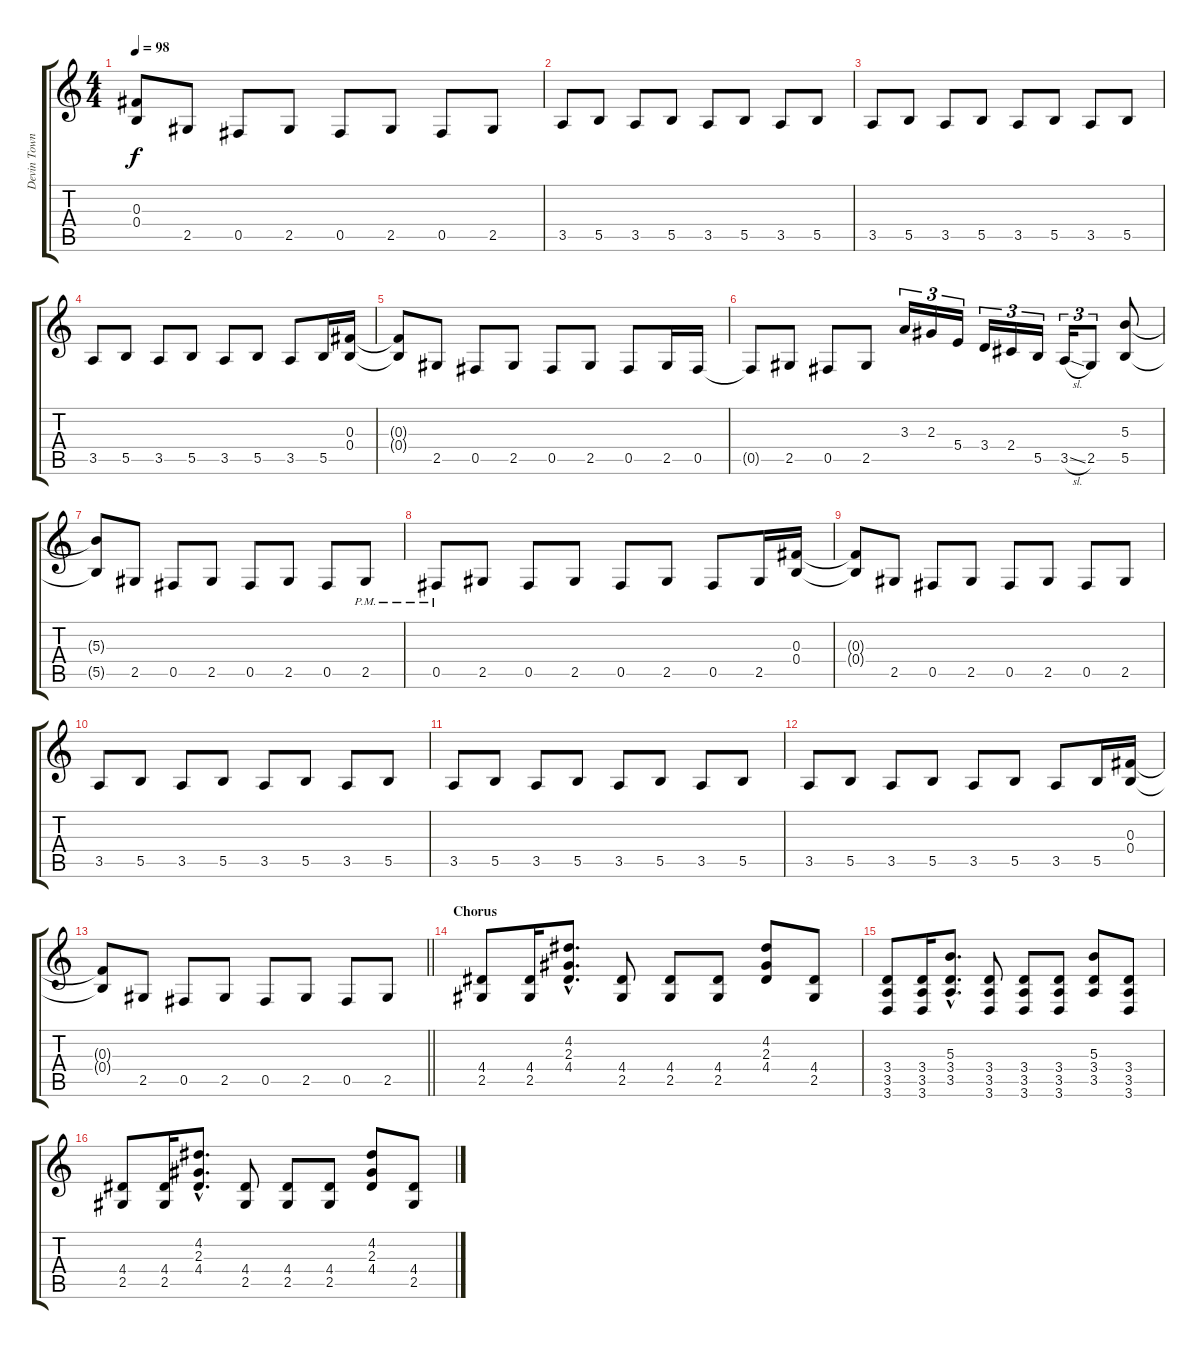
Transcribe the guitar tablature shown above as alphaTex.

\track ("Devin Townsend" "Devin Town") {instrument electricguitarclean}
\staff {score tabs}
\tuning (Eb4 B3 Gb3 B2 Gb2 B1) {hide}
\ts (4 4)
\tempo 98
\clef g2
\ks c
(0.3{t} 0.4{t}).8{dy f} 2.5.8 0.5.8 2.5.8 0.5.8 2.5.8 0.5.8 2.5.8 |
3.5.8 5.5.8 3.5.8 5.5.8 3.5.8 5.5.8 3.5.8 5.5.8 |
3.5.8 5.5.8 3.5.8 5.5.8 3.5.8 5.5.8 3.5.8 5.5.8 |
3.5.8 5.5.8 3.5.8 5.5.8 3.5.8 5.5.8 3.5.8 5.5.16 (0.3 0.4).16 |
(0.3{t} 0.4{t}).8 2.5.8 0.5.8 2.5.8 0.5.8 2.5.8 0.5.8 2.5.16 0.5.16 |
0.5{t}.8 2.5.8 0.5.8 2.5.8 3.3.16{tu (3 2)} 2.3.16{tu (3 2)} 5.4.16{tu (3 2)} 3.4.16{tu (3 2)} 2.4.16{tu (3 2)} 5.5.16{tu (3 2)} 3.5{sl}.16{tu (3 2)} 2.5.8{tu (3 2)} (5.3 5.5).8 |
(5.3{t} 5.5{t}).8 2.5.8 0.5.8 2.5.8 0.5.8 2.5.8 0.5.8 2.5{pm}.8 |
0.5{pm}.8 2.5.8 0.5.8 2.5.8 0.5.8 2.5.8 0.5.8 2.5.16 (0.3 0.4).16 |
(0.3{t} 0.4{t}).8 2.5.8 0.5.8 2.5.8 0.5.8 2.5.8 0.5.8 2.5.8 |
3.5.8 5.5.8 3.5.8 5.5.8 3.5.8 5.5.8 3.5.8 5.5.8 |
3.5.8 5.5.8 3.5.8 5.5.8 3.5.8 5.5.8 3.5.8 5.5.8 |
3.5.8 5.5.8 3.5.8 5.5.8 3.5.8 5.5.8 3.5.8 5.5.16 (0.3 0.4).16 |
\barLineRight lightlight
(0.3{t} 0.4{t}).8 2.5.8 0.5.8 2.5.8 0.5.8 2.5.8 0.5.8 2.5.8 |
\section ("" "Chorus")
(4.4 2.5).8 (4.4 2.5).16 (4.2{hac} 2.3{hac} 4.4{hac}).8{d} (4.4 2.5).8 (4.4 2.5).8 (4.4 2.5).8 (4.2 2.3 4.4).8 (4.4 2.5).8 |
(3.4 3.5 3.6).8 (3.4 3.5 3.6).16 (5.3{hac} 3.4{hac} 3.5{hac}).8{d} (3.4 3.5 3.6).8 (3.4 3.5 3.6).8 (3.4 3.5 3.6).8 (5.3 3.4 3.5).8 (3.4 3.5 3.6).8 |
(4.4 2.5).8 (4.4 2.5).16 (4.2{hac} 2.3{hac} 4.4{hac}).8{d} (4.4 2.5).8 (4.4 2.5).8 (4.4 2.5).8 (4.2 2.3 4.4).8 (4.4 2.5).8
